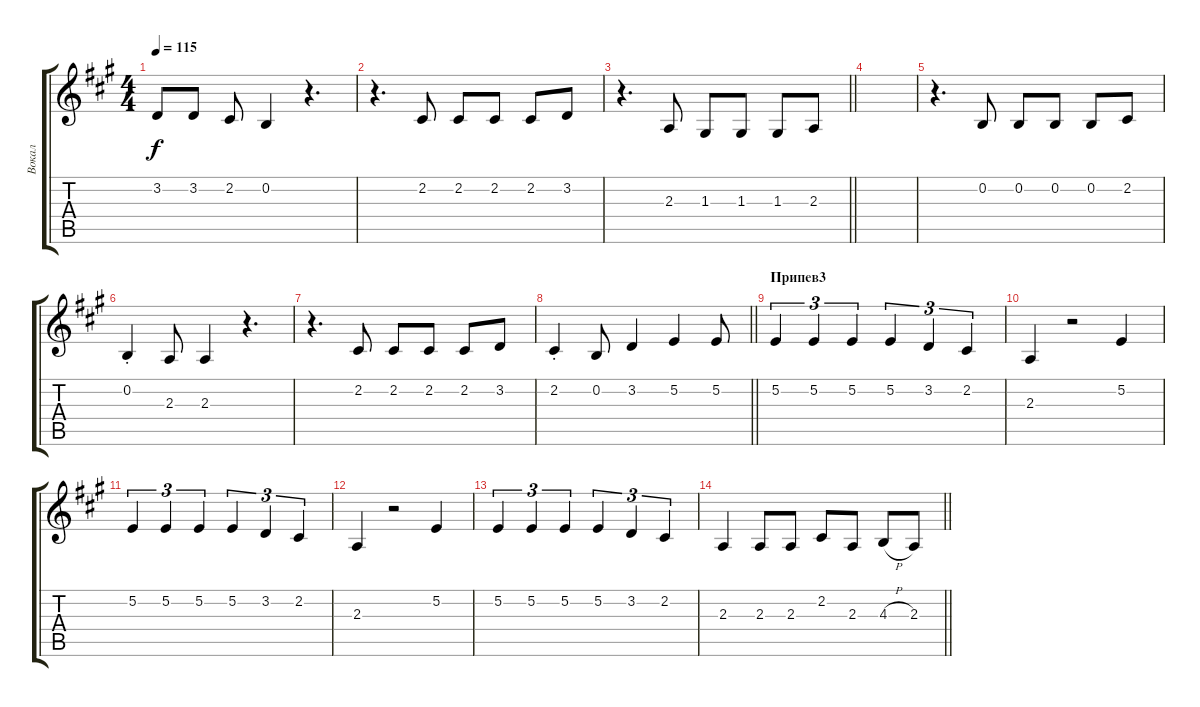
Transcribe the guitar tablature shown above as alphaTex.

\track ("Вокал" "Вокал") {instrument choiraahs}
\staff {score tabs}
\tuning (E4 B3 G3 D3 A2 E2) {hide}
\ts (4 4)
\tempo 115
\clef g2
\ks a
3.2.8{dy f} 3.2.8 2.2.8 0.2.4 r.4{d} |
r.4{d} 2.2.8 2.2.8 2.2.8 2.2.8 3.2.8 |
\barLineRight lightlight
r.4{d} 2.3.8 1.3.8 1.3.8 1.3.8 2.3.8 |
|
r.4{d} 0.2.8 0.2.8 0.2.8 0.2.8 2.2.8 |
0.2{st}.4 2.3.8 2.3.4 r.4{d} |
r.4{d} 2.2.8 2.2.8 2.2.8 2.2.8 3.2.8 |
\barLineRight lightlight
2.2{st}.4 0.2.8 3.2.4 5.2.4 5.2.8 |
\section ("" "Припев3")
5.2.4{tu (3 2)} 5.2.4{tu (3 2)} 5.2.4{tu (3 2)} 5.2.4{tu (3 2)} 3.2.4{tu (3 2)} 2.2.4{tu (3 2)} |
2.3.4 r.2 5.2.4 |
5.2.4{tu (3 2)} 5.2.4{tu (3 2)} 5.2.4{tu (3 2)} 5.2.4{tu (3 2)} 3.2.4{tu (3 2)} 2.2.4{tu (3 2)} |
2.3.4 r.2 5.2.4 |
5.2.4{tu (3 2)} 5.2.4{tu (3 2)} 5.2.4{tu (3 2)} 5.2.4{tu (3 2)} 3.2.4{tu (3 2)} 2.2.4{tu (3 2)} |
\barLineRight lightlight
2.3.4 2.3.8 2.3.8 2.2.8 2.3.8 4.3{h}.8 2.3.8
